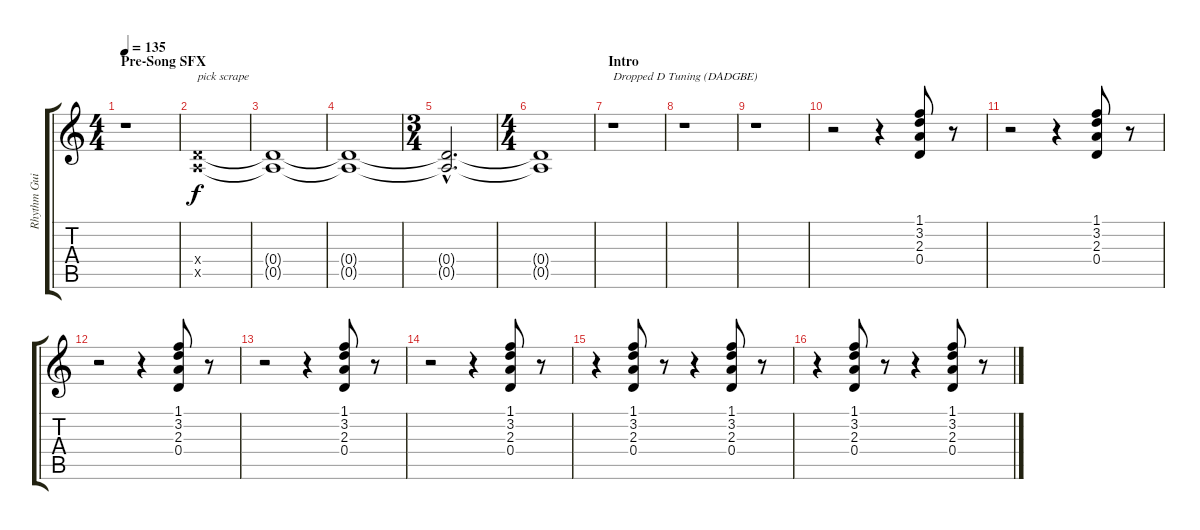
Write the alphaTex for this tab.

\track ("Rhythm Guitar" "Rhythm Gui") {instrument acousticguitarsteel}
\staff {score tabs}
\tuning (E4 B3 G3 D3 A2 D2) {hide}
\ts (4 4)
\section ("" "Pre-Song SFX")
\tempo 135
\clef g2
\ks c
r.1{dy f instrument acousticguitarsteel} |
(0.4{x} 0.5{x}).1{txt "pick scrape"} |
(0.4{t} 0.5{t}).1 |
(0.4{t} 0.5{t}).1 |
\ts (3 4)
(0.4{hac t} 0.5{hac t}).2{d} |
\ts (4 4)
(0.4{t} 0.5{t}).1 |
\section ("" "Intro")
r.1{txt "Dropped D Tuning (DADGBE)"} |
r.1 |
r.1 |
r.2 r.4 (1.1 3.2 2.3 0.4).8 r.8 |
r.2 r.4 (1.1 3.2 2.3 0.4).8 r.8 |
r.2 r.4 (1.1 3.2 2.3 0.4).8 r.8 |
r.2 r.4 (1.1 3.2 2.3 0.4).8 r.8 |
r.2 r.4 (1.1 3.2 2.3 0.4).8 r.8 |
r.4 (1.1 3.2 2.3 0.4).8 r.8 r.4 (1.1 3.2 2.3 0.4).8 r.8 |
r.4 (1.1 3.2 2.3 0.4).8 r.8 r.4 (1.1 3.2 2.3 0.4).8 r.8
